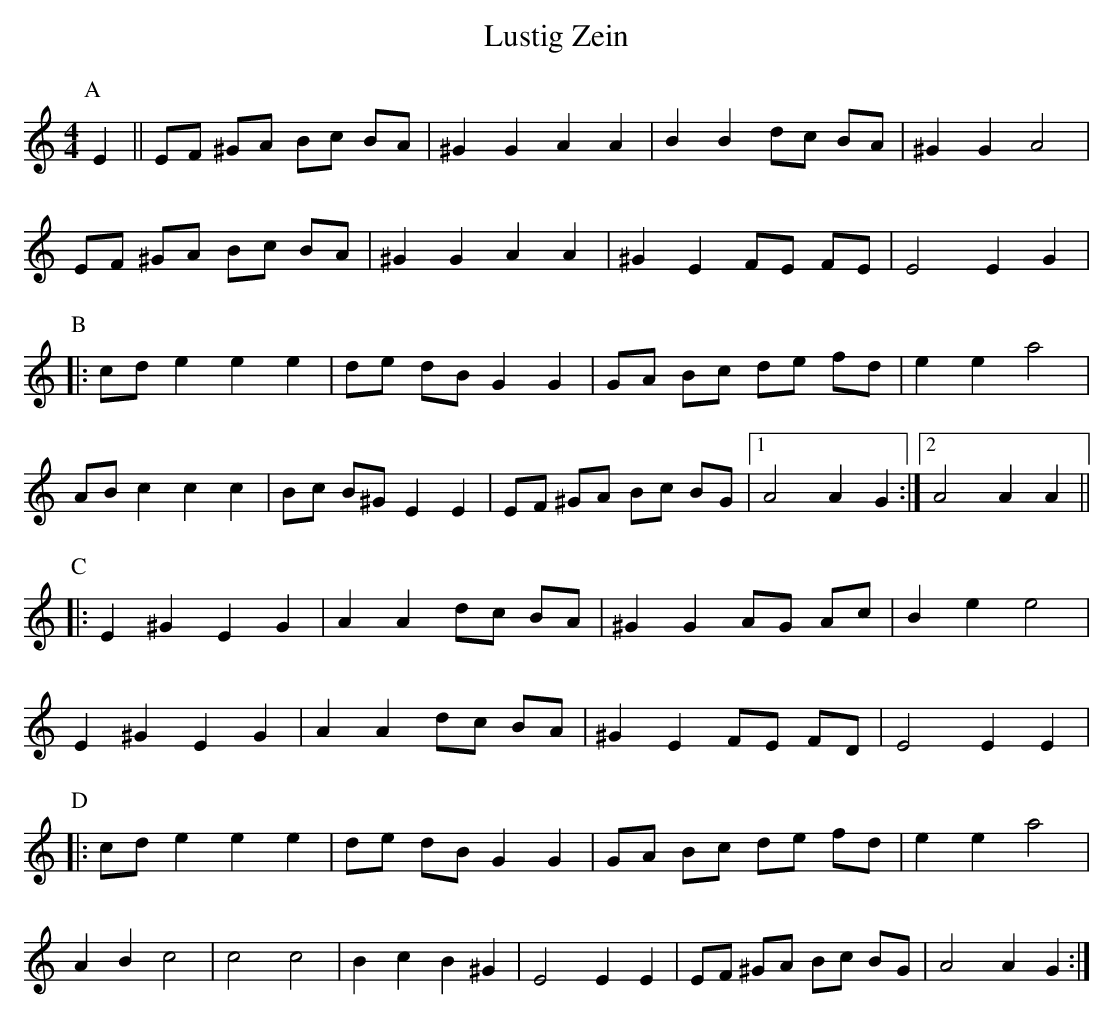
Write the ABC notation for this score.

X:1
T:Lustig Zein
M:4/4
K:Am
P:A
E2||EF ^GA Bc BA|^G2 G2 A2 A2|B2 B2 dc BA|^G2 G2 A4|
EF ^GA Bc BA|^G2 G2 A2 A2|^G2 E2 FE FE|E4 E2 G2|
P:B
|:cd e2 e2 e2|de dB G2 G2|GA Bc de fd|e2 e2 a4|
AB c2 c2 c2|Bc B^G E2 E2|EF ^GA Bc BG|1 A4 A2 G2:|2A4 A2 A2||
P:C
|:E2 ^G2 E2 G2|A2 A2 dc BA|^G2 G2 AG Ac|B2 e2 e4|
E2 ^G2 E2 G2|A2 A2 dc BA|^G2 E2 FE FD|E4 E2 E2|
P:D
|:cd e2 e2 e2|de dB G2 G2|GA Bc de fd|e2 e2 a4|
A2 B2 c4|c4 c4|B2 c2 B2 ^G2|E4 E2 E2|EF ^GA Bc BG|A4 A2 G2:|
